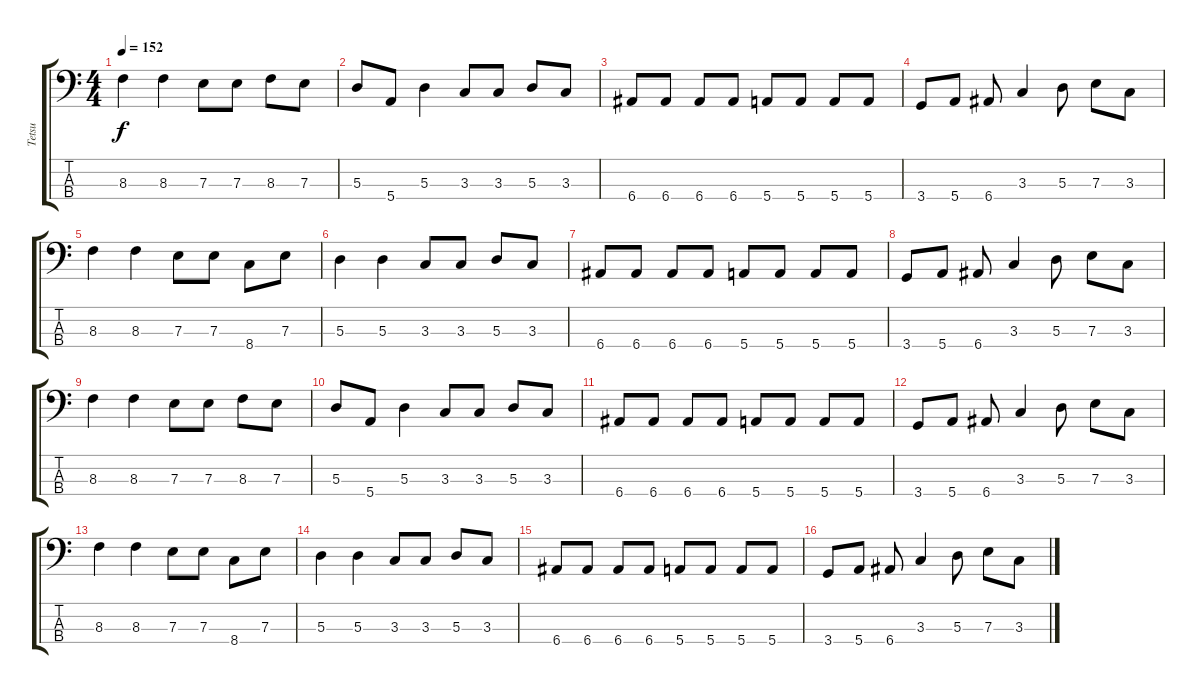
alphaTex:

\track ("Tetsu" "Tetsu") {instrument electricbasspick}
\staff {score tabs}
\tuning (G2 D2 A1 E1) {hide}
\ts (4 4)
\tempo 152
\clef f4
\ks c
8.3.4{dy f} 8.3.4 7.3.8 7.3.8 8.3.8 7.3.8 |
5.3.8 5.4.8 5.3.4 3.3.8 3.3.8 5.3.8 3.3.8 |
6.4.8 6.4.8 6.4.8 6.4.8 5.4.8 5.4.8 5.4.8 5.4.8 |
3.4.8 5.4.8 6.4.8 3.3.4 5.3.8 7.3.8 3.3.8 |
8.3.4 8.3.4 7.3.8 7.3.8 8.4.8 7.3.8 |
5.3.4 5.3.4 3.3.8 3.3.8 5.3.8 3.3.8 |
6.4.8 6.4.8 6.4.8 6.4.8 5.4.8 5.4.8 5.4.8 5.4.8 |
3.4.8 5.4.8 6.4.8 3.3.4 5.3.8 7.3.8 3.3.8 |
8.3.4 8.3.4 7.3.8 7.3.8 8.3.8 7.3.8 |
5.3.8 5.4.8 5.3.4 3.3.8 3.3.8 5.3.8 3.3.8 |
6.4.8 6.4.8 6.4.8 6.4.8 5.4.8 5.4.8 5.4.8 5.4.8 |
3.4.8 5.4.8 6.4.8 3.3.4 5.3.8 7.3.8 3.3.8 |
8.3.4 8.3.4 7.3.8 7.3.8 8.4.8 7.3.8 |
5.3.4 5.3.4 3.3.8 3.3.8 5.3.8 3.3.8 |
6.4.8 6.4.8 6.4.8 6.4.8 5.4.8 5.4.8 5.4.8 5.4.8 |
3.4.8 5.4.8 6.4.8 3.3.4 5.3.8 7.3.8 3.3.8
